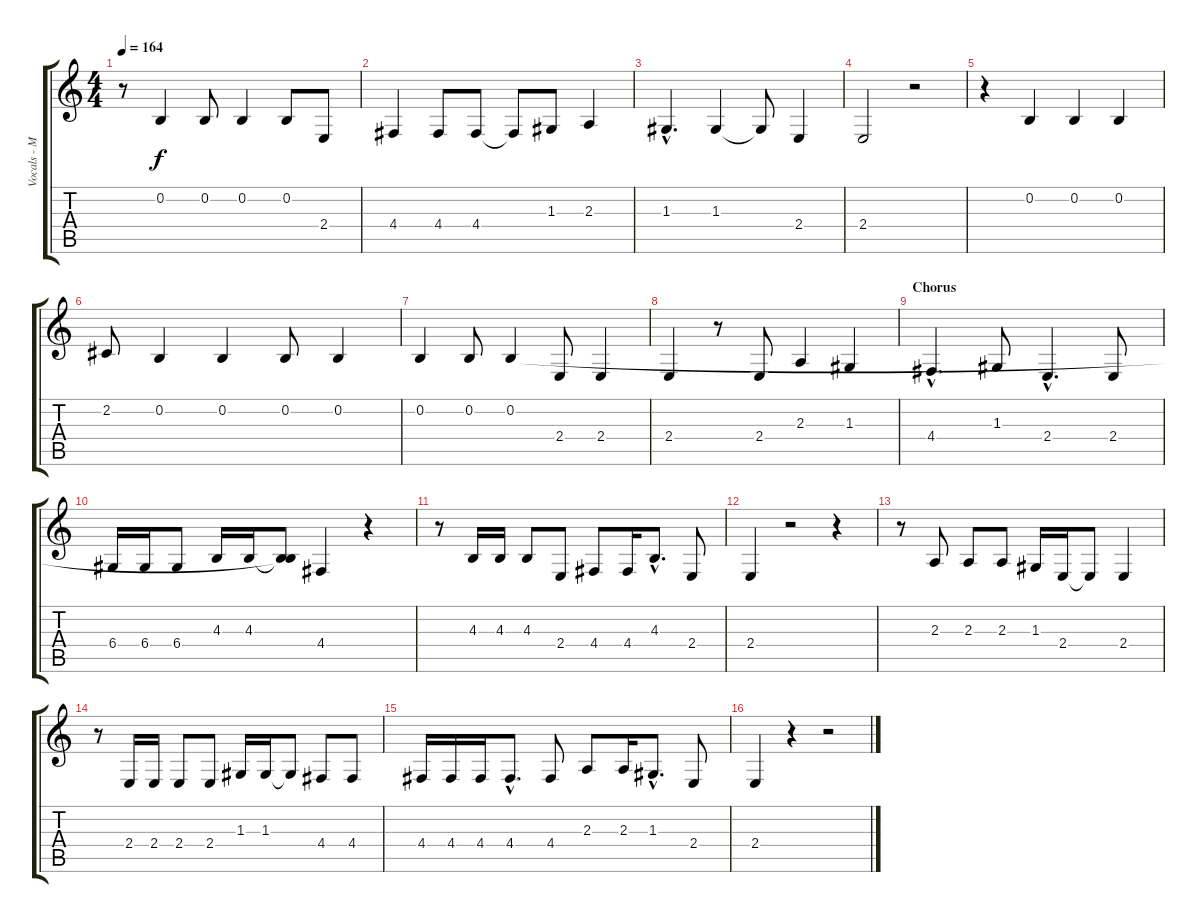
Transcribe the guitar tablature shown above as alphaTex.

\track ("Vocals - Mark" "Vocals - M") {instrument tenorsax}
\staff {score tabs}
\tuning (E4 B3 G3 D3 A2 E2) {hide}
\ts (4 4)
\tempo 164
\clef g2
\ks c
r.8{dy f} 0.2.4 0.2.8 0.2.4 0.2.8 2.4.8 |
4.4.4 4.4.8 4.4.8 4.4{t}.8 1.3.8 2.3.4 |
1.3{hac}.4{d} 1.3.4 1.3{t}.8 2.4.4 |
2.4.2 r.2 |
r.4 0.2.4 0.2.4 0.2.4 |
2.2.8 0.2.4 0.2.4 0.2.8 0.2.4 |
0.2.4 0.2.8 0.2.4 2.4.8 2.4.4 |
2.4.4 r.8 2.4.8 2.3.4 1.3.4 |
\section ("" "Chorus")
4.4{hac}.4{d} 1.3.8 2.4{hac}.4{d} 2.4.8 |
6.4.16 6.4.16 6.4.8 4.3.16 4.3.16 (0.2{t} 4.3{t}).8 4.4.4 r.4 |
r.8 4.3.16 4.3.16 4.3.8 2.4.8 4.4.8 4.4.16 4.3{hac}.8{d} 2.4.8 |
2.4.4 r.2 r.4 |
r.8 2.3.8 2.3.8 2.3.8 1.3.16 2.4.16 2.4{t}.8 2.4.4 |
r.8 2.4.16 2.4.16 2.4.8 2.4.8 1.3.16 1.3.16 1.3{t}.8 4.4.8 4.4.8 |
4.4.16 4.4.16 4.4.16 4.4{hac}.8{d} 4.4.8 2.3.8 2.3.16 1.3{hac}.8{d} 2.4.8 |
2.4.4 r.4 r.2
